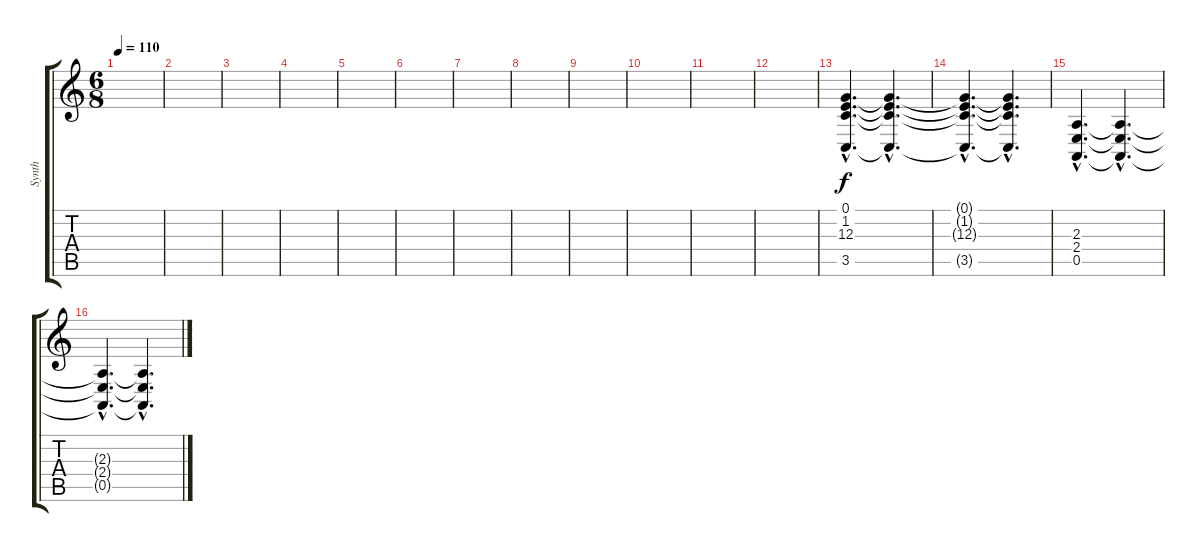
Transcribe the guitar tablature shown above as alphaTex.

\track ("Synth" "Synth") {instrument synthstrings1}
\staff {score tabs}
\tuning (E4 B3 G3 D3 A2 E2) {hide}
\ts (6 8)
\tempo 110
\clef g2
\ks c
|
|
|
|
|
|
|
|
|
|
|
|
(0.1{hac} 1.2{hac} 12.3{hac} 3.5{hac}).4{d} (0.1{hac t} 1.2{hac t} 12.3{hac t} 3.5{hac t}).4{d} |
(0.1{hac t} 1.2{hac t} 12.3{hac t} 3.5{hac t}).4{d} (0.1{hac t} 1.2{hac t} 12.3{hac t} 3.5{hac t}).4{d} |
(2.3{hac} 2.4{hac} 0.5{hac}).4{d} (2.3{hac t} 2.4{hac t} 0.5{hac t}).4{d} |
(2.3{hac t} 2.4{hac t} 0.5{hac t}).4{d} (2.3{hac t} 2.4{hac t} 0.5{hac t}).4{d}
